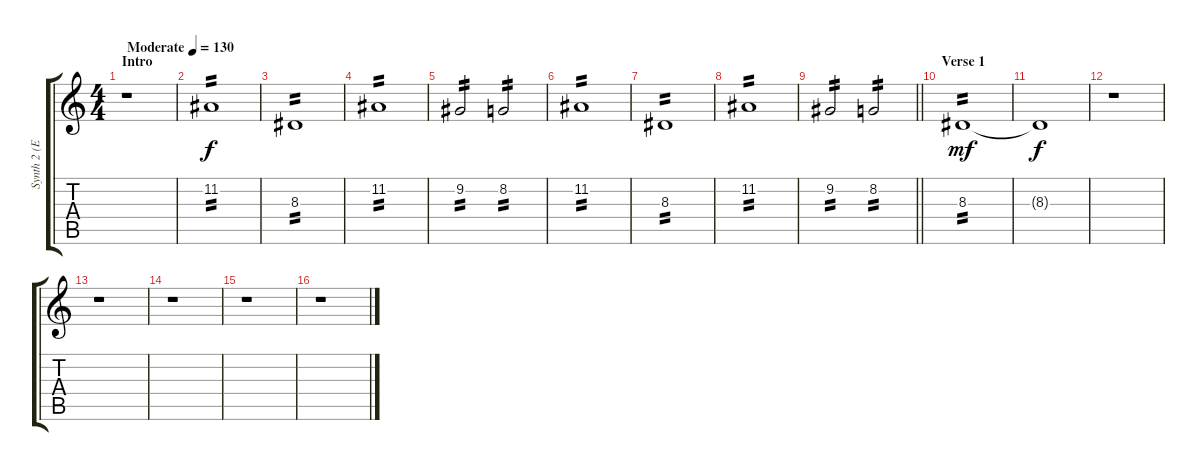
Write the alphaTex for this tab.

\track ("Synth 2 (Effects)" "Synth 2 (E") {instrument lead1square}
\staff {score tabs}
\tuning (E4 B3 G3 D3 A2 E2) {hide}
\ts (4 4)
\section ("" "Intro")
\tempo (130 "Moderate")
\clef g2
\ks c
r.1{dy f instrument lead1square} |
11.2.1{tp 2} |
8.3.1{tp 2} |
11.2.1{tp 2} |
9.2.2{tp 2} 8.2.2{tp 2} |
11.2.1{tp 2} |
8.3.1{tp 2} |
11.2.1{tp 2} |
\barLineRight lightlight
9.2.2{tp 2} 8.2.2{tp 2} |
\section ("" "Verse 1")
8.3.1{tp 2 dy mf} |
8.3{t}.1{dy f} |
r.1 |
r.1 |
r.1 |
r.1 |
r.1
